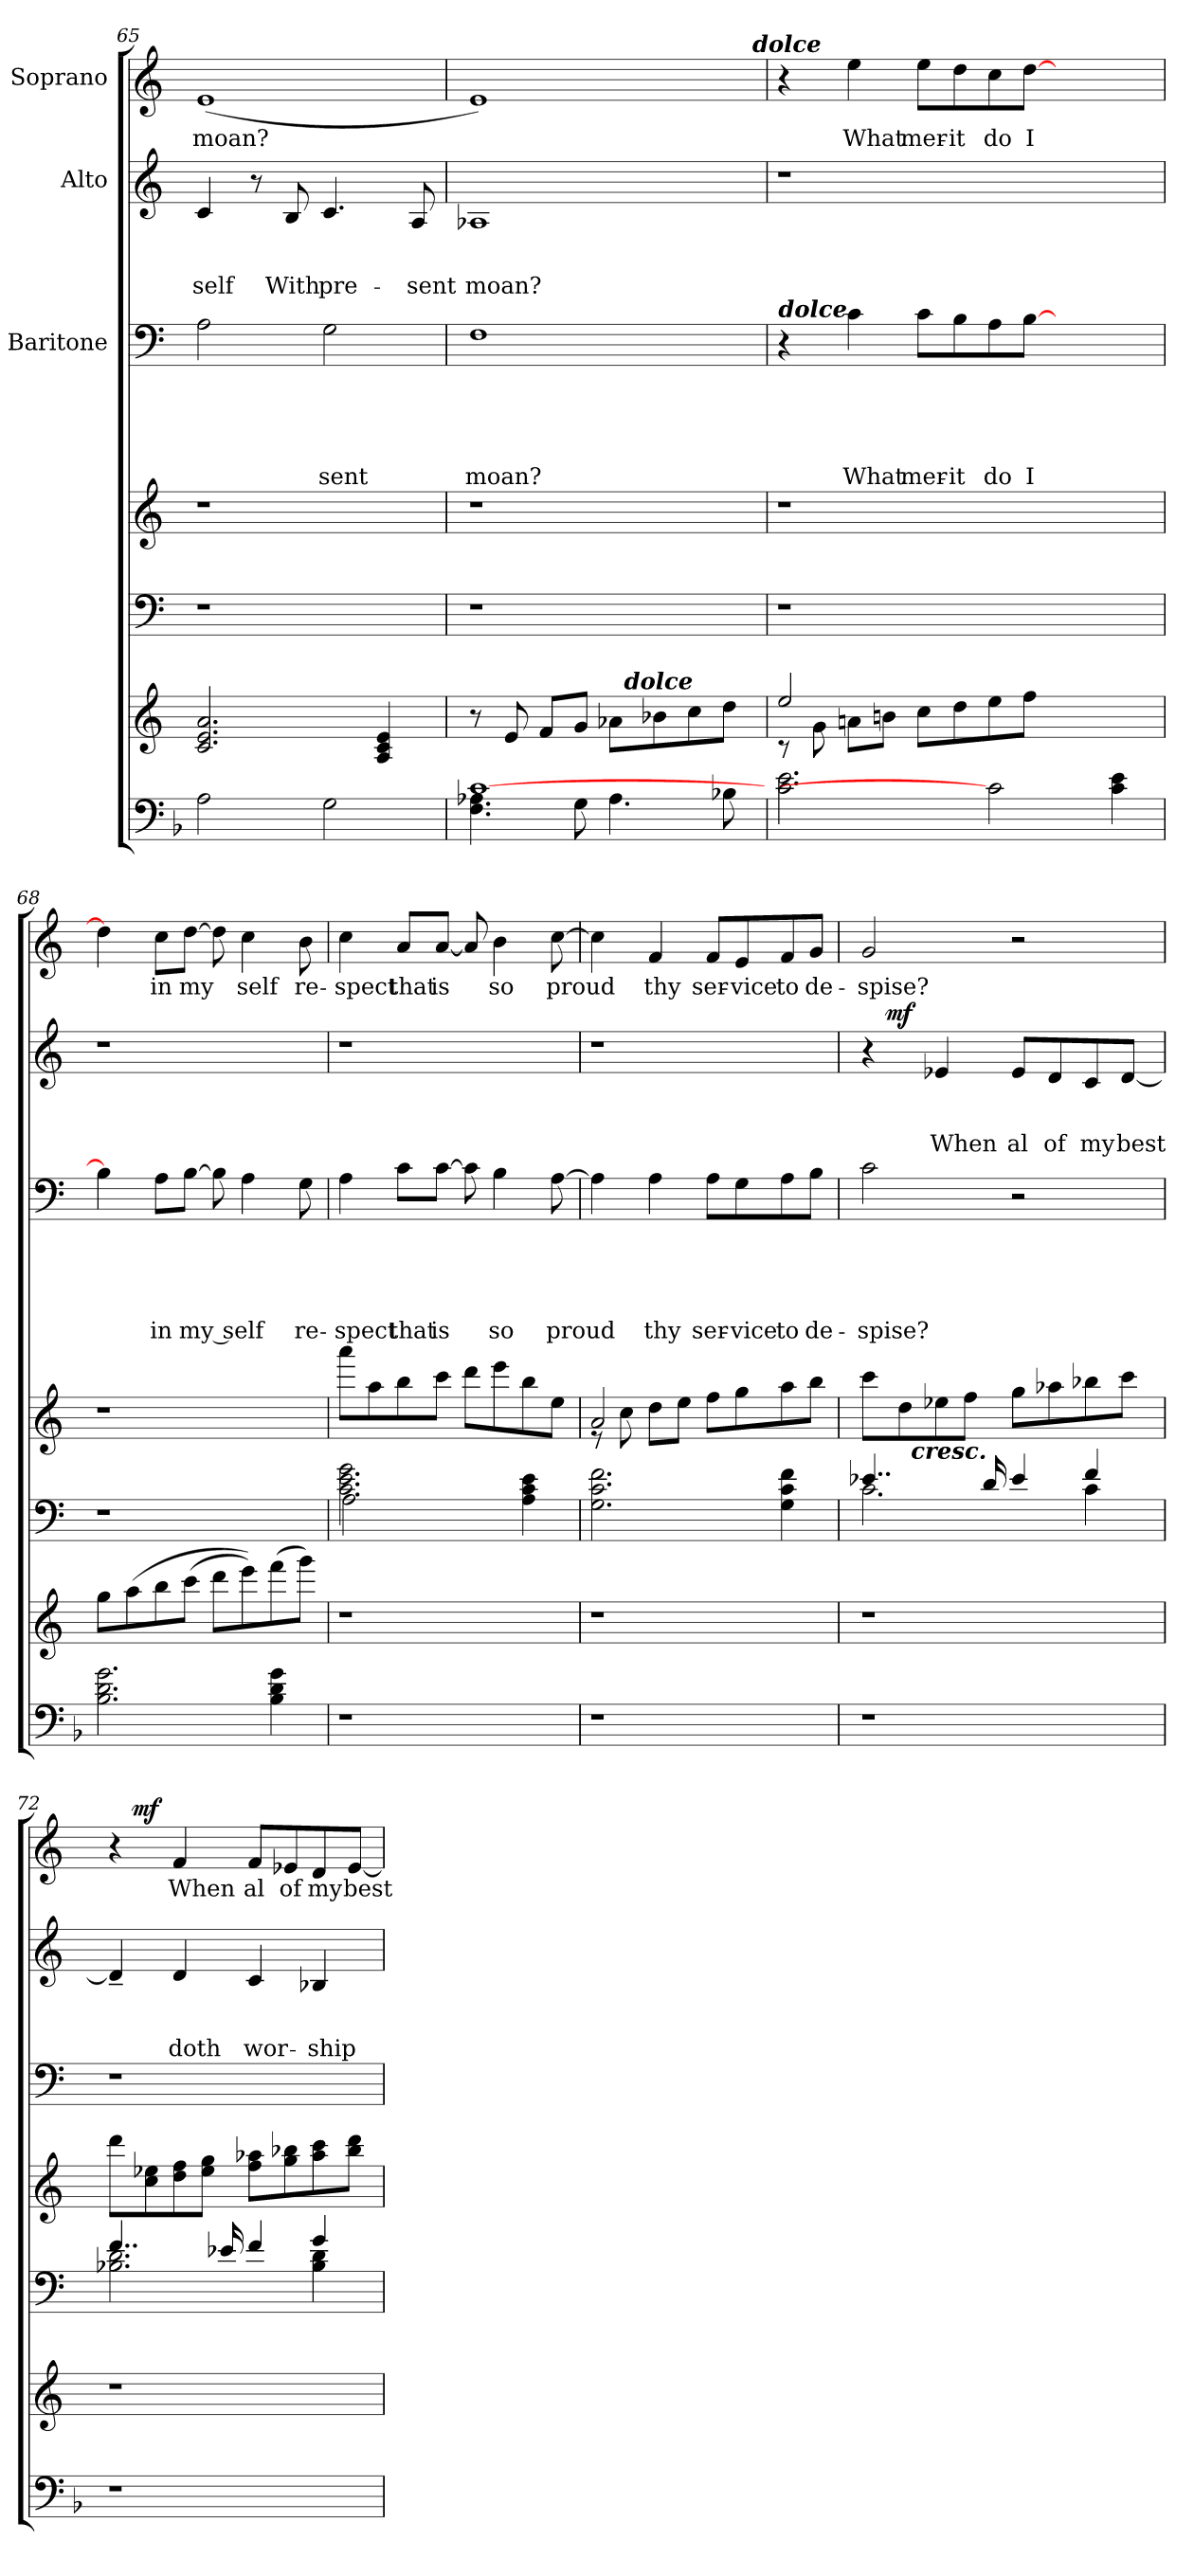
**kern	**kern	**kern	**kern	**kern	**text	**text	**text	**text	**text	**kern	**text	**text	**text	**dynam	**kern	**text	**dynam
*part6	*part5	*part4	*part4	*part3	*part3	*part3	*part3	*part3	*part3	*part2	*part2	*part2	*part2	*part2	*part1	*part1	*part1
*staff7	*staff6	*staff5	*staff4	*staff3	*staff3	*staff3	*staff3	*staff3	*staff3	*staff2	*staff2	*staff2	*staff2	*staff2	*staff1	*staff1	*staff1
*	*	*	*	*I"Baritone	*	*	*	*	*	*I"Alto	*	*	*	*	*I"Soprano	*	*
*clefF4	*clefG2	*clefF4	*clefG2	*clefF4	*	*	*	*	*	*clefG2	*	*	*	*	*clefG2	*	*
*k[b-]	*k[]	*k[]	*k[]	*k[]	*	*	*	*	*	*k[]	*	*	*	*	*k[]	*	*
*F:	*C:	*C:	*C:	*C:	*	*	*	*	*	*C:	*	*	*	*	*C:	*	*
=65	=65	=65	=65	=65	=65	=65	=65	=65	=65	=65	=65	=65	=65	=65	=65	=65	=65
!	!	!	!	!	!	!	!	!	!	!	!	!	!LO:LY:b	!	!	!LO:LY:b	!
2A\	2.c/ 2.e/ 2.a/	1r	1r	2A\	.	.	.	.	.	4c/	.	.	-self	.	(>1e	moan?	.
.	.	.	.	.	.	.	.	.	.	8r	.	.	.	.	.	.	.
!	!	!	!	!	!	!	!	!	!	!	!	!	!LO:LY:b:rj	!	!	!	!
.	.	.	.	.	.	.	.	.	.	8B/	.	.	With	.	.	.	.
!	!	!	!	!	!	!	!	!	!LO:LY:b	!	!	!	!LO:LY:b	!	!	!	!
2G\	.	.	.	2G\	.	.	.	.	-sent	4.c/	.	.	pre-	.	.	.	.
.	4A/ 4c/ 4e/	.	.	.	.	.	.	.	.	.	.	.	.	.	.	.	.
!	!	!	!	!	!	!	!	!	!	!	!	!	!LO:LY:b	!	!	!	!
.	.	.	.	.	.	.	.	.	.	8A/	.	.	-sent	.	.	.	.
=66	=66	=66	=66	=66	=66	=66	=66	=66	=66	=66	=66	=66	=66	=66	=66	=66	=66
*^	*	*	*	*	*	*	*	*	*	*	*	*	*	*	*	*	*
!	!	!	!	!	!	!	!	!	!	!LO:LY:b	!	!	!	!LO:LY:b	!	!	!	!
*	*	*^	*	*	*	*	*	*	*	*	*	*	*	*	*	*^	*	*
[1c	4.F\ 4.A-X\	8r	2ryy	1r	1r	1F	.	.	.	.	moan?	1A-X	.	.	moan?	.	1e)	2ryy	.	.
.	.	8e/	.	.	.	.	.	.	.	.	.	.	.	.	.	.	.	.	.	.
.	.	8f/L	.	.	.	.	.	.	.	.	.	.	.	.	.	.	.	.	.	.
.	8G\	8g/J	.	.	.	.	.	.	.	.	.	.	.	.	.	.	.	.	.	.
.	4.A-\	8a-X\L	32ryy	.	.	.	.	.	.	.	.	.	.	.	.	.	.	4...ryy	.	.
!	!	!	!LO:TX:a:Bi:t=dolce	!	!	!	!	!	!	!	!	!	!	!	!	!	!	!	!	!
.	.	.	4...ryy	.	.	.	.	.	.	.	.	.	.	.	.	.	.	.	.	.
.	.	8b-X\	.	.	.	.	.	.	.	.	.	.	.	.	.	.	.	.	.	.
.	.	8cc\	.	.	.	.	.	.	.	.	.	.	.	.	.	.	.	.	.	.
.	8B-X\	8dd\J	.	.	.	.	.	.	.	.	.	.	.	.	.	.	.	.	.	.
!	!	!	!	!	!	!	!	!	!	!	!	!	!	!	!	!	!	!LO:TX:a:Bi:t=dolce	!	!
.	.	.	.	.	.	.	.	.	.	.	.	.	.	.	.	.	.	32ryy	.	.
=67	=67	=67	=67	=67	=67	=67	=67	=67	=67	=67	=67	=67	=67	=67	=67	=67	=67	=67	=67	=67
!	!	!	!	!	!	!	!	!	!	!	!	!	!	!	!	!	!LO:TX:b:Bi:t=molto dim.	!	!	!
!	!	!	!	!	!	!LO:TX:a:Bi:t=dolce	!	!	!	!	!	!	!	!	!	!	!	!	!	!
*v	*v	*	*	*	*	*	*	*	*	*	*	*	*	*	*	*	*v	*v	*	*
2.c\ 2.e\	2ee/	8rc	1r	1r	4r	.	.	.	.	.	1r	.	.	.	.	4r	.	.
.	.	8g\	.	.	.	.	.	.	.	.	.	.	.	.	.	.	.	.
!	!	!	!	!	!	!	!	!	!	!LO:LY:b	!	!	!	!	!	!	!LO:LY:b	!
.	.	8an\L	.	.	4c\	.	.	.	.	What	.	.	.	.	.	4ee\	What	.
.	.	8bn\J	.	.	.	.	.	.	.	.	.	.	.	.	.	.	.	.
!	!	!	!	!	!	!	!	!	!	!LO:LY:b	!	!	!	!	!	!	!LO:LY:b	!
.	2ryy	8cc\L	.	.	8c\L	.	.	.	.	mer-	.	.	.	.	.	8ee\L	mer-	.
!	!	!	!	!	!	!	!	!	!	!LO:LY:b:rj	!	!	!	!	!	!	!LO:LY:b:rj	!
.	.	8dd\	.	.	8B\	.	.	.	.	-it	.	.	.	.	.	8dd\	-it	.
!	!	!	!	!	!	!	!	!	!	!LO:LY:b	!	!	!	!	!	!	!LO:LY:b	!
2c]	.	8ee\	.	.	8A\	.	.	.	.	do	.	.	.	.	.	8cc\	do	.
!	!	!	!	!	!	!	!	!	!	!LO:LY:b:rj	!	!	!	!	!	!	!LO:LY:b:rj	!
.	.	8ff\J	.	.	[>8B\J	.	.	.	.	I	.	.	.	.	.	[>8dd\J	I	.
.	2ryy	2ryy	2ryy	2ryy	2ryy	.	.	.	.	.	2ryy	.	.	.	.	2ryy	.	.
4c\ 4e\	.	.	.	.	.	.	.	.	.	.	.	.	.	.	.	.	.	.
*	*v	*v	*	*	*	*	*	*	*	*	*	*	*	*	*	*	*	*
=68	=68	=68	=68	=68	=68	=68	=68	=68	=68	=68	=68	=68	=68	=68	=68	=68	=68
2.B-\ 2.d\ 2.g\	8gg\L	1r	1r	4B\]	.	.	.	.	.	1r	.	.	.	.	4dd\]	.	.
.	(<8aa\	.	.	.	.	.	.	.	.	.	.	.	.	.	.	.	.
!	!	!	!	!	!	!	!	!	!LO:LY:b	!	!	!	!	!	!	!LO:LY:b	!
.	8bb\	.	.	8A\L	.	.	.	.	in	.	.	.	.	.	8cc\L	in	.
!	!	!	!	!	!	!	!	!	!LO:LY:b	!	!	!	!	!	!	!LO:LY:b	!
.	(<8ccc\J	.	.	[>8B\J	.	.	.	.	my self	.	.	.	.	.	[>8dd\J	my	.
.	8ddd\L	.	.	8B\]	.	.	.	.	.	.	.	.	.	.	8dd\]	.	.
!	!	!	!	!	!	!	!	!	!	!	!	!	!	!	!	!LO:LY:b	!
.	8eee\))	.	.	4A\	.	.	.	.	.	.	.	.	.	.	4cc\	self	.
4B-\ 4d\ 4g\	(<8fff\	.	.	.	.	.	.	.	.	.	.	.	.	.	.	.	.
!	!	!	!	!	!	!	!	!	!LO:LY:b	!	!	!	!	!	!	!LO:LY:b	!
.	8ggg\J)	.	.	8G\	.	.	.	.	re-	.	.	.	.	.	8b\	re-	.
!!LO:PB:g=z
=69	=69	=69	=69	=69	=69	=69	=69	=69	=69	=69	=69	=69	=69	=69	=69	=69	=69
*	*	*^	*	*	*	*	*	*	*	*	*	*	*	*	*	*	*
!	!	!	!	!	!	!	!	!	!	!LO:LY:b	!	!	!	!	!	!	!LO:LY:b	!
1r	1r	2.c\ 2.e\ 2.g\	2A\	8aaa\L	4A\	.	.	.	.	-spect	1r	.	.	.	.	4cc\	-spect	.
.	.	.	.	8aa\	.	.	.	.	.	.	.	.	.	.	.	.	.	.
!	!	!	!	!	!	!	!	!	!	!LO:LY:b	!	!	!	!	!	!	!LO:LY:b	!
.	.	.	.	8bb\	8c\L	.	.	.	.	that	.	.	.	.	.	8a/L	that	.
!	!	!	!	!	!	!	!	!	!	!LO:LY:b	!	!	!	!	!	!	!LO:LY:b	!
.	.	.	.	8ccc\J	[>8c\J	.	.	.	.	is	.	.	.	.	.	[<8a/J	is	.
.	.	.	2ryy	8ddd\L	8c\]	.	.	.	.	.	.	.	.	.	.	8a/]	.	.
!	!	!	!	!	!	!	!	!	!	!LO:LY:b	!	!	!	!	!	!	!LO:LY:b	!
.	.	.	.	8eee\	4B\	.	.	.	.	so	.	.	.	.	.	4b\	so	.
.	.	4A\ 4c\ 4e\	.	8bb\	.	.	.	.	.	.	.	.	.	.	.	.	.	.
!	!	!	!	!	!	!	!	!	!	!LO:LY:b	!	!	!	!	!	!	!LO:LY:b	!
.	.	.	.	8ee\J	[>8A\	.	.	.	.	proud	.	.	.	.	.	[>8cc\	proud	.
*	*	*v	*v	*	*	*	*	*	*	*	*	*	*	*	*	*	*	*
=70	=70	=70	=70	=70	=70	=70	=70	=70	=70	=70	=70	=70	=70	=70	=70	=70	=70
*	*	*	*^	*	*	*	*	*	*	*	*	*	*	*	*	*	*
1r	1r	2.G\ 2.c\ 2.f\	2a/	8re	4A\]	.	.	.	.	.	1r	.	.	.	.	4cc\]	.	.
.	.	.	.	8cc\	.	.	.	.	.	.	.	.	.	.	.	.	.	.
!	!	!	!	!	!	!	!	!	!	!LO:LY:b	!	!	!	!	!	!	!LO:LY:b	!
.	.	.	.	8dd\L	4A\	.	.	.	.	thy	.	.	.	.	.	4f/	thy	.
.	.	.	.	8ee\J	.	.	.	.	.	.	.	.	.	.	.	.	.	.
!	!	!	!	!	!	!	!	!	!	!LO:LY:b	!	!	!	!	!	!	!LO:LY:b	!
.	.	.	2ryy	8ff\L	8A\L	.	.	.	.	ser-	.	.	.	.	.	8f/L	ser-	.
!	!	!	!	!	!	!	!	!	!	!LO:LY:b:rj	!	!	!	!	!	!	!LO:LY:b:rj	!
.	.	.	.	8gg\	8G\	.	.	.	.	-vice	.	.	.	.	.	8e/	-vice	.
!	!	!	!	!	!	!	!	!	!	!LO:LY:b	!	!	!	!	!	!	!LO:LY:b	!
.	.	4G\ 4c\ 4f\	.	8aa\	8A\	.	.	.	.	to	.	.	.	.	.	8f/	to	.
!	!	!	!	!	!	!	!	!	!	!LO:LY:b	!	!	!	!	!	!	!LO:LY:b	!
.	.	.	.	8bb\J	8B\J	.	.	.	.	de-	.	.	.	.	.	8g/J	de-	.
=71	=71	=71	=71	=71	=71	=71	=71	=71	=71	=71	=71	=71	=71	=71	=71	=71	=71	=71
*	*	*^	*	*	*	*	*	*	*	*	*	*	*	*	*	*	*	*
!	!	!	!	!	!	!	!	!	!	!	!LO:LY:b	!	!	!	!	!	!	!LO:LY:b	!
*	*	*	*	*	*	*	*	*	*	*	*	*^	*	*	*	*	*	*	*
1r	1r	4..e-X/	2.c\	8ccc\L	8ryy	2c\	.	.	.	.	-spise?	4r	16.ryy	.	.	.	.	2g/	-spise?	.
!	!	!	!	!	!	!	!	!	!	!	!	!	!	!	!	!	!LO:DY:a	!	!	!
.	.	.	.	.	.	.	.	.	.	.	.	.	2ryy	.	.	.	mf	.	.	.
.	.	.	.	8dd\	32ryy	.	.	.	.	.	.	.	.	.	.	.	.	.	.	.
!	!	!	!	!	!LO:TX:b:Bi:t=cresc.	!	!	!	!	!	!	!	!	!	!	!	!	!	!	!
.	.	.	.	.	2ryy	.	.	.	.	.	.	.	.	.	.	.	.	.	.	.
!	!	!	!	!	!	!	!	!	!	!	!	!	!	!	!	!LO:LY:b	!	!	!	!
.	.	.	.	8ee-X\	.	.	.	.	.	.	.	4e-X/	.	.	.	When	.	.	.	.
.	.	.	.	8ff\J	.	.	.	.	.	.	.	.	.	.	.	.	.	.	.	.
.	.	16d/	.	.	.	.	.	.	.	.	.	.	.	.	.	.	.	.	.	.
!	!	!	!	!	!	!	!	!	!	!	!	!	!	!	!	!LO:LY:b:rj	!	!	!	!
.	.	4e-/	.	8gg\L	.	2r	.	.	.	.	.	8e-/L	.	.	.	al	.	2r	.	.
.	.	.	.	.	.	.	.	.	.	.	.	.	4ryy	.	.	.	.	.	.	.
!	!	!	!	!	!	!	!	!	!	!	!	!	!	!	!	!LO:LY:b	!	!	!	!
.	.	.	.	8aa-X\	.	.	.	.	.	.	.	8d/	.	.	.	of	.	.	.	.
.	.	.	.	.	4ryy	.	.	.	.	.	.	.	.	.	.	.	.	.	.	.
!	!	!	!	!	!	!	!	!	!	!	!	!	!	!	!	!LO:LY:b	!	!	!	!
.	.	4f/	4c\	8bb-X\	.	.	.	.	.	.	.	8c/	.	.	.	my	.	.	.	.
.	.	.	.	.	.	.	.	.	.	.	.	.	8ryy	.	.	.	.	.	.	.
!	!	!	!	!	!	!	!	!	!	!	!	!	!	!	!	!LO:LY:b	!	!	!	!
.	.	.	.	8ccc\J	.	.	.	.	.	.	.	[<8d/J	.	.	.	best	.	.	.	.
.	.	.	.	.	16.ryy	.	.	.	.	.	.	.	.	.	.	.	.	.	.	.
.	.	.	.	.	.	.	.	.	.	.	.	.	32ryy	.	.	.	.	.	.	.
*	*	*	*	*v	*v	*	*	*	*	*	*	*v	*v	*	*	*	*	*	*	*
=72	=72	=72	=72	=72	=72	=72	=72	=72	=72	=72	=72	=72	=72	=72	=72	=72	=72	=72
*	*	*	*	*	*	*	*	*	*	*	*	*	*	*	*	*^	*	*
1r	1r	4..f/	2.B-X\ 2.d\	8ddd\L	1r	.	.	.	.	.	4d~</]	.	.	.	.	4r	16.ryy	.	.
!	!	!	!	!	!	!	!	!	!	!	!	!	!	!	!	!	!	!	!LO:DY:a
.	.	.	.	.	.	.	.	.	.	.	.	.	.	.	.	.	2ryy	.	mf
.	.	.	.	8cc\ 8ee-X\	.	.	.	.	.	.	.	.	.	.	.	.	.	.	.
!	!	!	!	!	!	!	!	!	!	!	!	!	!	!LO:LY:b	!	!	!	!LO:LY:b	!
.	.	.	.	8dd\ 8ff\	.	.	.	.	.	.	4d/	.	.	doth	.	4f/	.	When	.
.	.	.	.	8ee-\ 8gg\J	.	.	.	.	.	.	.	.	.	.	.	.	.	.	.
.	.	16e-X/	.	.	.	.	.	.	.	.	.	.	.	.	.	.	.	.	.
!	!	!	!	!	!	!	!	!	!	!	!	!	!	!LO:LY:b	!	!	!	!LO:LY:b:rj	!
.	.	4f/	.	8ff\ 8aa-X\L	.	.	.	.	.	.	4c/	.	.	wor-	.	8f/L	.	al	.
.	.	.	.	.	.	.	.	.	.	.	.	.	.	.	.	.	4ryy	.	.
!	!	!	!	!	!	!	!	!	!	!	!	!	!	!	!	!	!	!LO:LY:b	!
.	.	.	.	8gg\ 8bb-X\	.	.	.	.	.	.	.	.	.	.	.	8e-X/	.	of	.
!	!	!	!	!	!	!	!	!	!	!	!	!	!	!LO:LY:b	!	!	!	!LO:LY:b	!
.	.	4g/	4B-\ 4d\	8aa-\ 8ccc\	.	.	.	.	.	.	4B-X/	.	.	-ship	.	8d/	.	my	.
.	.	.	.	.	.	.	.	.	.	.	.	.	.	.	.	.	8ryy	.	.
!	!	!	!	!	!	!	!	!	!	!	!	!	!	!	!	!	!	!LO:LY:b	!
.	.	.	.	8bb-\ 8ddd\J	.	.	.	.	.	.	.	.	.	.	.	[<8e-/J	.	best	.
.	.	.	.	.	.	.	.	.	.	.	.	.	.	.	.	.	32ryy	.	.
*	*	*v	*v	*	*	*	*	*	*	*	*	*	*	*	*	*v	*v	*	*
=	=	=	=	=	=	=	=	=	=	=	=	=	=	=	=	=	=
*-	*-	*-	*-	*-	*-	*-	*-	*-	*-	*-	*-	*-	*-	*-	*-	*-	*-
